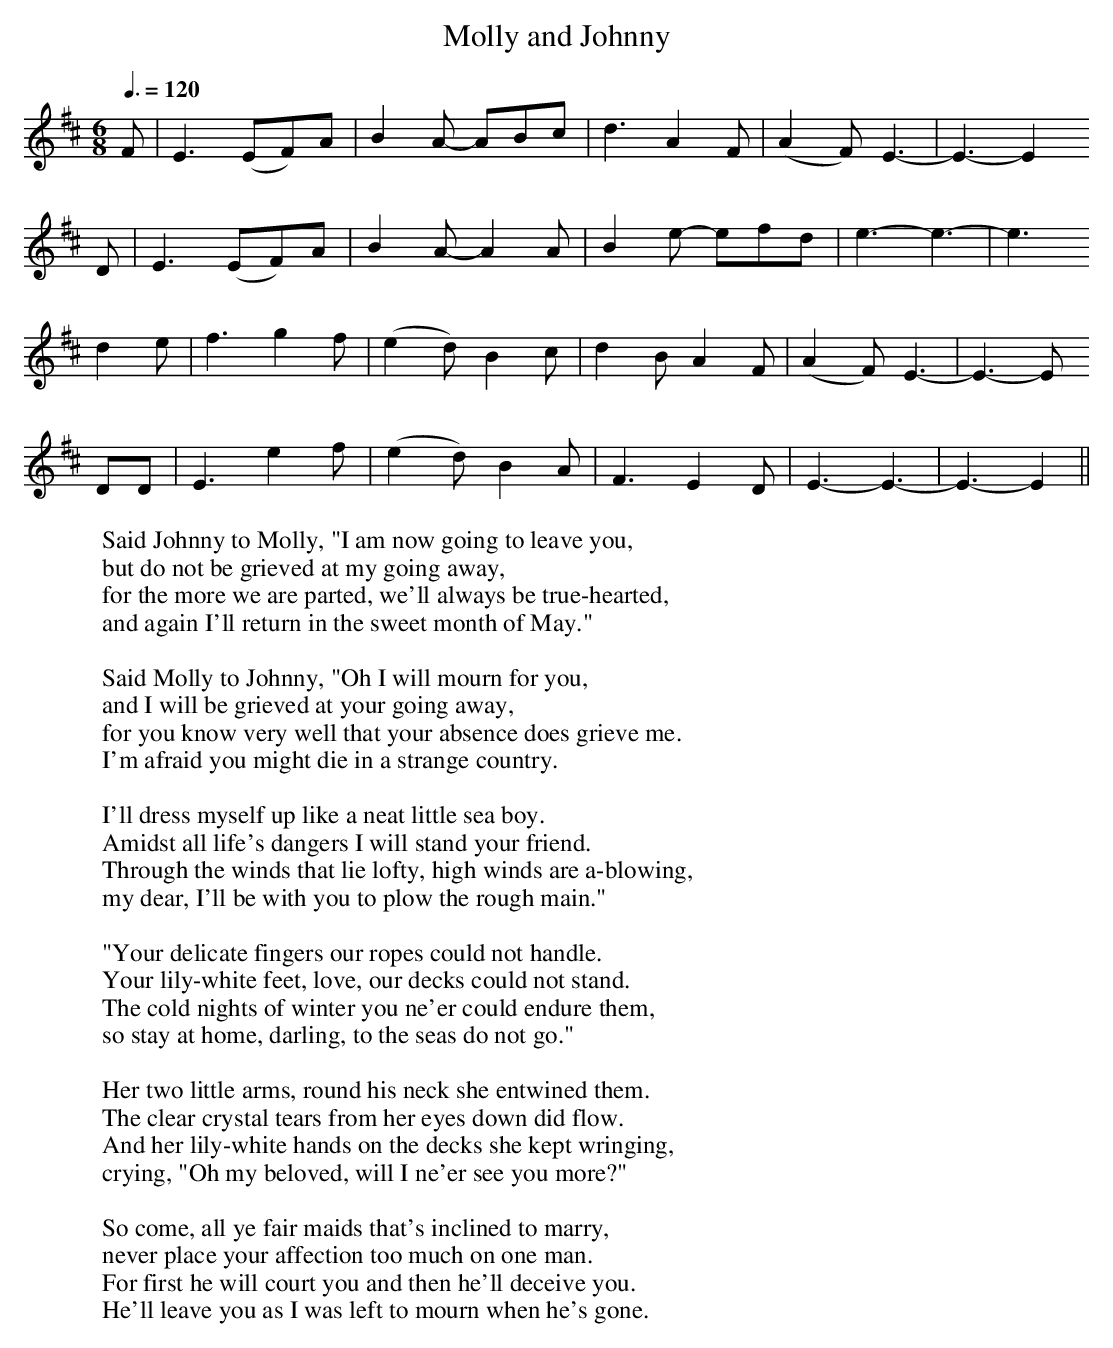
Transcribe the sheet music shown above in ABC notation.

X:1
T:Molly and Johnny
M:6/8
L:1/8
Q:3/8=120
K:Edor
F | E3 (EF)A | B2A- ABc | d3 A2F | (A2F) E3- | E3- E2
D | E3 (EF)A | B2A- A2A | B2e- efd | e3- e3- | e3
d2e | f3 g2f | (e2d) B2c | d2B A2F | (A2F) E3- | E3- E
DD | E3 e2f | (e2d) B2A | F3 E2D | E3- E3- | E3- E2 ||
W:Said Johnny to Molly, "I am now going to leave you,
W:but do not be grieved at my going away,
W:for the more we are parted, we'll always be true-hearted,
W:and again I'll return in the sweet month of May."
W:
W:Said Molly to Johnny, "Oh I will mourn for you,
W:and I will be grieved at your going away,
W:for you know very well that your absence does grieve me.
W:I'm afraid you might die in a strange country.
W:
W:I'll dress myself up like a neat little sea boy.
W:Amidst all life's dangers I will stand your friend.
W:Through the winds that lie lofty, high winds are a-blowing,
W:my dear, I'll be with you to plow the rough main."
W:
W:"Your delicate fingers our ropes could not handle.
W:Your lily-white feet, love, our decks could not stand.
W:The cold nights of winter you ne'er could endure them,
W:so stay at home, darling, to the seas do not go."
W:
W:Her two little arms, round his neck she entwined them.
W:The clear crystal tears from her eyes down did flow.
W:And her lily-white hands on the decks she kept wringing,
W:crying, "Oh my beloved, will I ne'er see you more?"
W:
W:So come, all ye fair maids that's inclined to marry,
W:never place your affection too much on one man.
W:For first he will court you and then he'll deceive you.
W:He'll leave you as I was left to mourn when he's gone.
